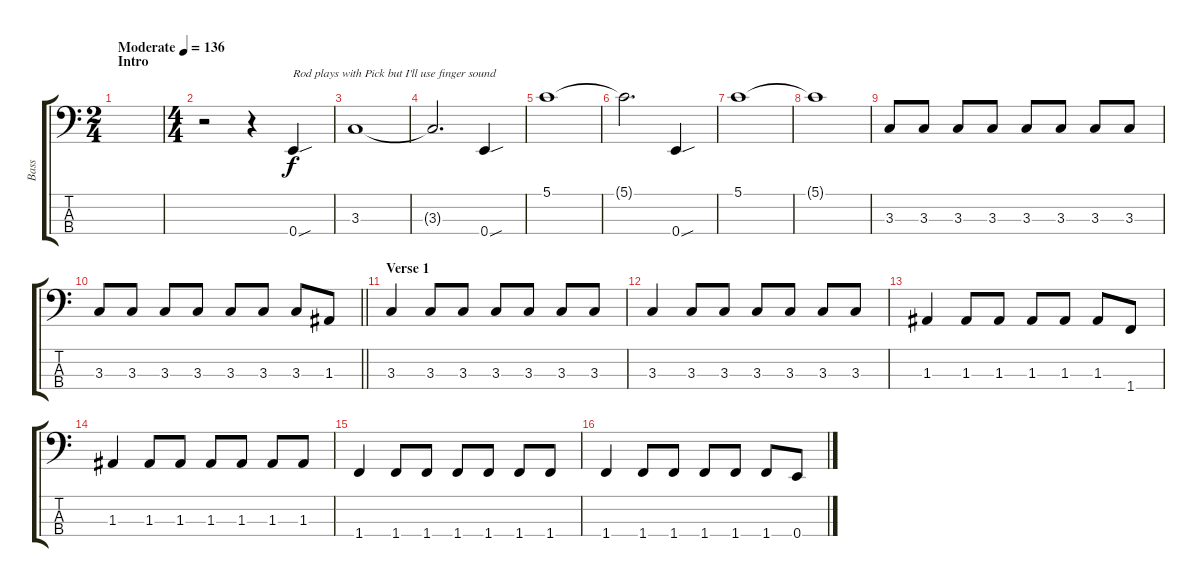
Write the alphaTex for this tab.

\track ("Bass" "Bass") {instrument electricbassfinger}
\staff {score tabs}
\tuning (G2 D2 A1 E1) {hide}
\ts (2 4)
\section ("" "Intro")
\tempo (136 "Moderate")
\clef f4
\ks c
|
\ts (4 4)
r.2 r.4 0.4{sou}.4{txt "Rod plays with Pick but I'll use finger sound"} |
3.3.1 |
3.3{t}.2{d} 0.4{sou}.4 |
5.1.1 |
5.1{t}.2{d} 0.4{sou}.4 |
5.1.1 |
5.1{t}.1 |
3.3.8 3.3.8 3.3.8 3.3.8 3.3.8 3.3.8 3.3.8 3.3.8 |
\barLineRight lightlight
3.3.8 3.3.8 3.3.8 3.3.8 3.3.8 3.3.8 3.3.8 1.3.8 |
\section ("" "Verse 1")
3.3.4 3.3.8 3.3.8 3.3.8 3.3.8 3.3.8 3.3.8 |
3.3.4 3.3.8 3.3.8 3.3.8 3.3.8 3.3.8 3.3.8 |
1.3.4 1.3.8 1.3.8 1.3.8 1.3.8 1.3.8 1.4.8 |
1.3.4 1.3.8 1.3.8 1.3.8 1.3.8 1.3.8 1.3.8 |
1.4.4 1.4.8 1.4.8 1.4.8 1.4.8 1.4.8 1.4.8 |
1.4.4 1.4.8 1.4.8 1.4.8 1.4.8 1.4.8 0.4.8
